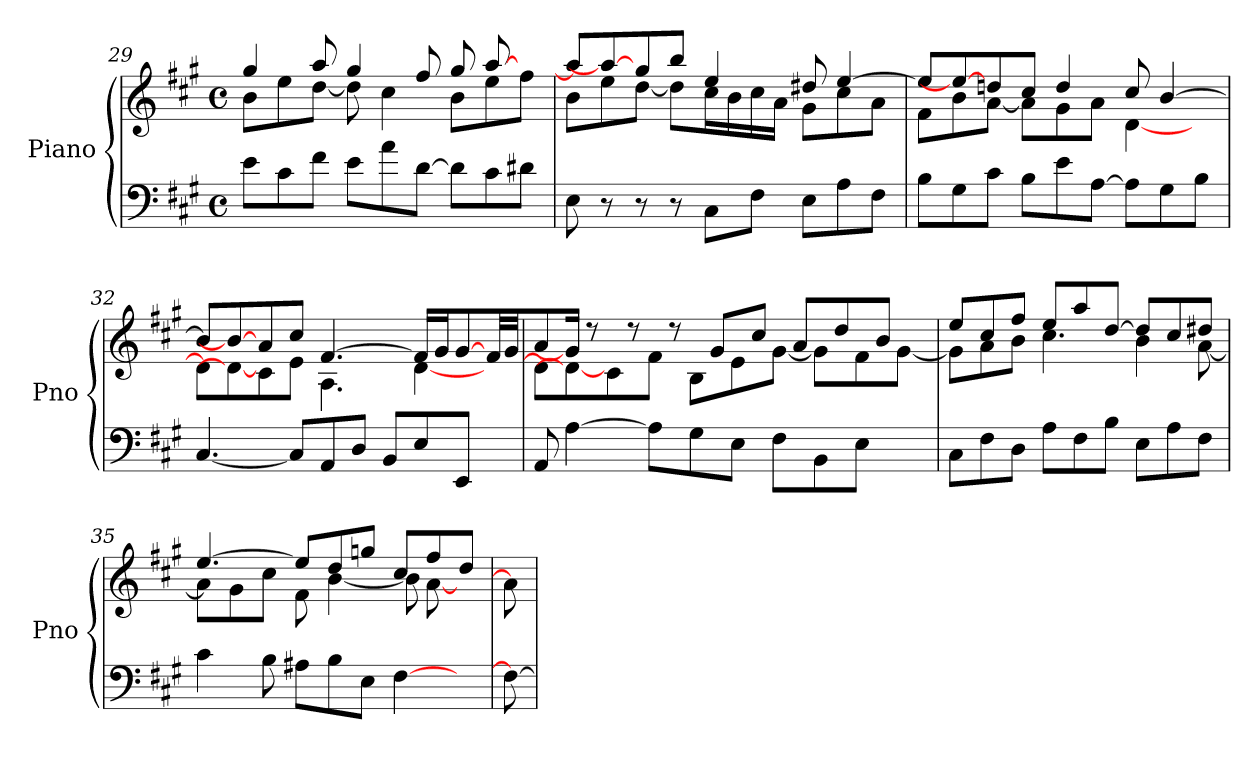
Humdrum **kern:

**kern	**kern
*part1	*part1
*staff2	*staff1
*I"Piano	*
*I'Pno	*
*clefF4	*clefG2
*k[f#c#g#]	*k[f#c#g#]
*A:	*A:
*M4/4	*M4/4
*met(c)	*met(c)
=29	=29
*	*^
8eL	4gg#/	8bL
8c#	.	8ee
8f#J	8aa/	[8ddJ
8eL	4gg#/	8dd\]
8a	.	4cc#\
[8dJ	8ff#/	.
8dL]	8gg#/	8bL
8c#	[8aa	8ee
8d#XJ	8ryy	8ff#J
=30	=30	=30
8E	8aa/L]	8bL
8r	8aa_	8ee\
8r	8gg#	[8dd\J
8r	8bbJ	8dd\L]
8C#L	4ee/	16cc#L
.	.	16b
8F#J	.	16cc#
.	.	16aJJ
8EL	8dd#X/	8g#\L
8A	[4ee/	8cc#
8F#J	.	8aJ
!!LO:LB:g=z	!!
=31	=31	=31
8BL	8ee/L]	8f#L
8G#	8ee/_	8b\
8c#J	8ddn/	[8a\J
8BL	8cc#/J	8aL]
8e	4dd/	8g#
[8AJ	.	8aJ
8AL]	8cc#/	[4d\
8G#	[4b/	.
8BJ	.	8ryy
=32	=32	=32
[4.C#	8bL]	8d\L]
.	8b/_	8d\_
.	8a/	8c#\
8C#L]	8cc#/J	8e\J
8AA	[4.f#/	4.A\
8DJ	.	.
8BBL	.	.
8E	16f#/LL]	[4d\
.	16g#/	.
8EEJ	[8g#/	.
16ryy	32f#/LL	16ryy
.	32g#/JJJ	.
=33	=33	=33
8AA	8a/	8d\L]
[4A	16g#/J]	8d\_
.	8r	.
.	.	8c#\
.	8r	.
8AL]	.	8f#\J
.	8r	.
8G#	.	8BL
.	8g#L	.
8EJ	.	8e
.	8cc#/J	.
8F#L	.	[8g#J
.	8a/L	.
8BB	.	8g#L]
.	8dd/	.
8EJ	.	8f#
.	8b/J	.
8ryy	.	[8g#J
.	16ryy	.
!!LO:LB:g=z	!!
=34	=34	=34
8C#L	8eeL	8g#\L]
8F#	8cc#	8a\
8DJ	8ff#J	8b\J
8AL	8eeL	4.cc#\
8F#	8aa/	.
8BJ	[8dd/J	.
8EL	8ddL]	4b\
8A	8cc#	.
8F#J	8dd#XJ	[8a\
=35	=35	=35
4c#	[4.ee/	8a\L]
.	.	8g#\
8B	.	8cc#\J
8A#XL	8eeL]	8f#\
8B	8dd	[4b\
8EJ	8ggnJ	.
[4F#	8cc#L	8b\]
.	8ff#	[8a\
8ryy	8ddJ	8ryy
*	*v	*v
=36	=36
8F#_	8a\]
=	=
*-	*-
